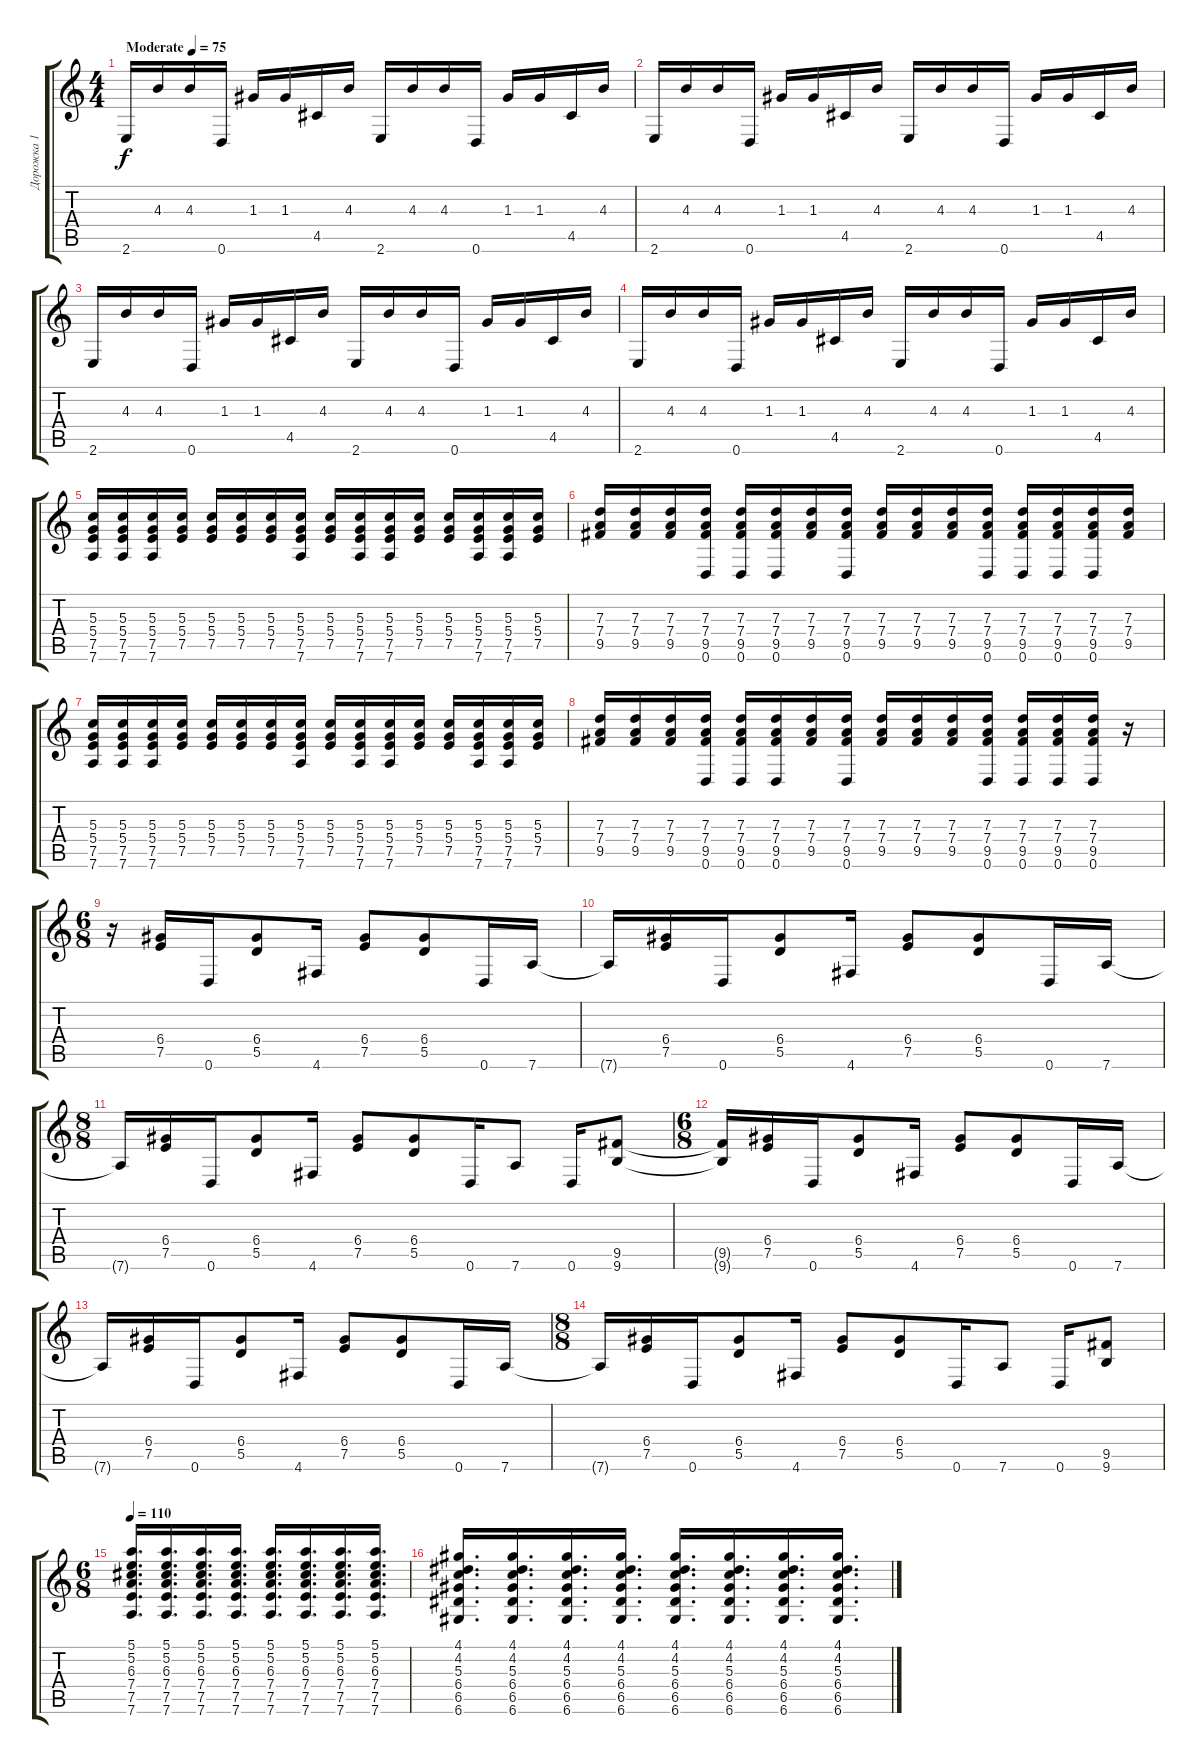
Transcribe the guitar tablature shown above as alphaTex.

\track ("Дорожка 1" "Дорожка 1") {instrument distortionguitar}
\staff {score tabs}
\tuning (E4 B3 G3 D3 A2 D2) {hide}
\ts (4 4)
\tempo (75 "Moderate")
\clef g2
\ks c
2.6.16{dy f instrument distortionguitar} 4.3.16 4.3.16 0.6.16 1.3.16 1.3.16 4.5.16 4.3.16 2.6.16 4.3.16 4.3.16 0.6.16 1.3.16 1.3.16 4.5.16 4.3.16 |
2.6.16 4.3.16 4.3.16 0.6.16 1.3.16 1.3.16 4.5.16 4.3.16 2.6.16 4.3.16 4.3.16 0.6.16 1.3.16 1.3.16 4.5.16 4.3.16 |
2.6.16 4.3.16 4.3.16 0.6.16 1.3.16 1.3.16 4.5.16 4.3.16 2.6.16 4.3.16 4.3.16 0.6.16 1.3.16 1.3.16 4.5.16 4.3.16 |
2.6.16 4.3.16 4.3.16 0.6.16 1.3.16 1.3.16 4.5.16 4.3.16 2.6.16 4.3.16 4.3.16 0.6.16 1.3.16 1.3.16 4.5.16 4.3.16 |
(5.3 5.4 7.5 7.6).16 (5.3 5.4 7.5 7.6).16 (5.3 5.4 7.5 7.6).16 (5.3 5.4 7.5).16 (5.3 5.4 7.5).16 (5.3 5.4 7.5).16 (5.3 5.4 7.5).16 (5.3 5.4 7.5 7.6).16 (5.3 5.4 7.5).16 (5.3 5.4 7.5 7.6).16 (5.3 5.4 7.5 7.6).16 (5.3 5.4 7.5).16 (5.3 5.4 7.5).16 (5.3 5.4 7.5 7.6).16 (5.3 5.4 7.5 7.6).16 (5.3 5.4 7.5).16 |
(7.3 7.4 9.5).16 (7.3 7.4 9.5).16 (7.3 7.4 9.5).16 (7.3 7.4 9.5 0.6).16 (7.3 7.4 9.5 0.6).16 (7.3 7.4 9.5 0.6).16 (7.3 7.4 9.5).16 (7.3 7.4 9.5 0.6).16 (7.3 7.4 9.5).16 (7.3 7.4 9.5).16 (7.3 7.4 9.5).16 (7.3 7.4 9.5 0.6).16 (7.3 7.4 9.5 0.6).16 (7.3 7.4 9.5 0.6).16 (7.3 7.4 9.5 0.6).16 (7.3 7.4 9.5).16 |
(5.3 5.4 7.5 7.6).16 (5.3 5.4 7.5 7.6).16 (5.3 5.4 7.5 7.6).16 (5.3 5.4 7.5).16 (5.3 5.4 7.5).16 (5.3 5.4 7.5).16 (5.3 5.4 7.5).16 (5.3 5.4 7.5 7.6).16 (5.3 5.4 7.5).16 (5.3 5.4 7.5 7.6).16 (5.3 5.4 7.5 7.6).16 (5.3 5.4 7.5).16 (5.3 5.4 7.5).16 (5.3 5.4 7.5 7.6).16 (5.3 5.4 7.5 7.6).16 (5.3 5.4 7.5).16 |
(7.3 7.4 9.5).16 (7.3 7.4 9.5).16 (7.3 7.4 9.5).16 (7.3 7.4 9.5 0.6).16 (7.3 7.4 9.5 0.6).16 (7.3 7.4 9.5 0.6).16 (7.3 7.4 9.5).16 (7.3 7.4 9.5 0.6).16 (7.3 7.4 9.5).16 (7.3 7.4 9.5).16 (7.3 7.4 9.5).16 (7.3 7.4 9.5 0.6).16 (7.3 7.4 9.5 0.6).16 (7.3 7.4 9.5 0.6).16 (7.3 7.4 9.5 0.6).16 r.16 |
\ts (6 8)
r.16 (6.4 7.5).16 0.6.16 (6.4 5.5).8 4.6.16 (6.4 7.5).8 (6.4 5.5).8 0.6.16 7.6.16 |
7.6{t}.16 (6.4 7.5).16 0.6.16 (6.4 5.5).8 4.6.16 (6.4 7.5).8 (6.4 5.5).8 0.6.16 7.6.16 |
\ts (8 8)
7.6{t}.16 (6.4 7.5).16 0.6.16 (6.4 5.5).8 4.6.16 (6.4 7.5).8 (6.4 5.5).8 0.6.16 7.6.8 0.6.16 (9.5 9.6).8 |
\ts (6 8)
(9.5{t} 9.6{t}).16 (6.4 7.5).16 0.6.16 (6.4 5.5).8 4.6.16 (6.4 7.5).8 (6.4 5.5).8 0.6.16 7.6.16 |
7.6{t}.16 (6.4 7.5).16 0.6.16 (6.4 5.5).8 4.6.16 (6.4 7.5).8 (6.4 5.5).8 0.6.16 7.6.16 |
\ts (8 8)
7.6{t}.16 (6.4 7.5).16 0.6.16 (6.4 5.5).8 4.6.16 (6.4 7.5).8 (6.4 5.5).8 0.6.16 7.6.8 0.6.16 (9.5 9.6).8 |
\ts (6 8)
\tempo 110
(5.1 5.2 6.3 7.4 7.5 7.6).16{d} (5.1 5.2 6.3 7.4 7.5 7.6).16{d} (5.1 5.2 6.3 7.4 7.5 7.6).16{d} (5.1 5.2 6.3 7.4 7.5 7.6).16{d} (5.1 5.2 6.3 7.4 7.5 7.6).16{d} (5.1 5.2 6.3 7.4 7.5 7.6).16{d} (5.1 5.2 6.3 7.4 7.5 7.6).16{d} (5.1 5.2 6.3 7.4 7.5 7.6).16{d} |
(4.1 4.2 5.3 6.4 6.5 6.6).16{d} (4.1 4.2 5.3 6.4 6.5 6.6).16{d} (4.1 4.2 5.3 6.4 6.5 6.6).16{d} (4.1 4.2 5.3 6.4 6.5 6.6).16{d} (4.1 4.2 5.3 6.4 6.5 6.6).16{d} (4.1 4.2 5.3 6.4 6.5 6.6).16{d} (4.1 4.2 5.3 6.4 6.5 6.6).16{d} (4.1 4.2 5.3 6.4 6.5 6.6).16{d}
